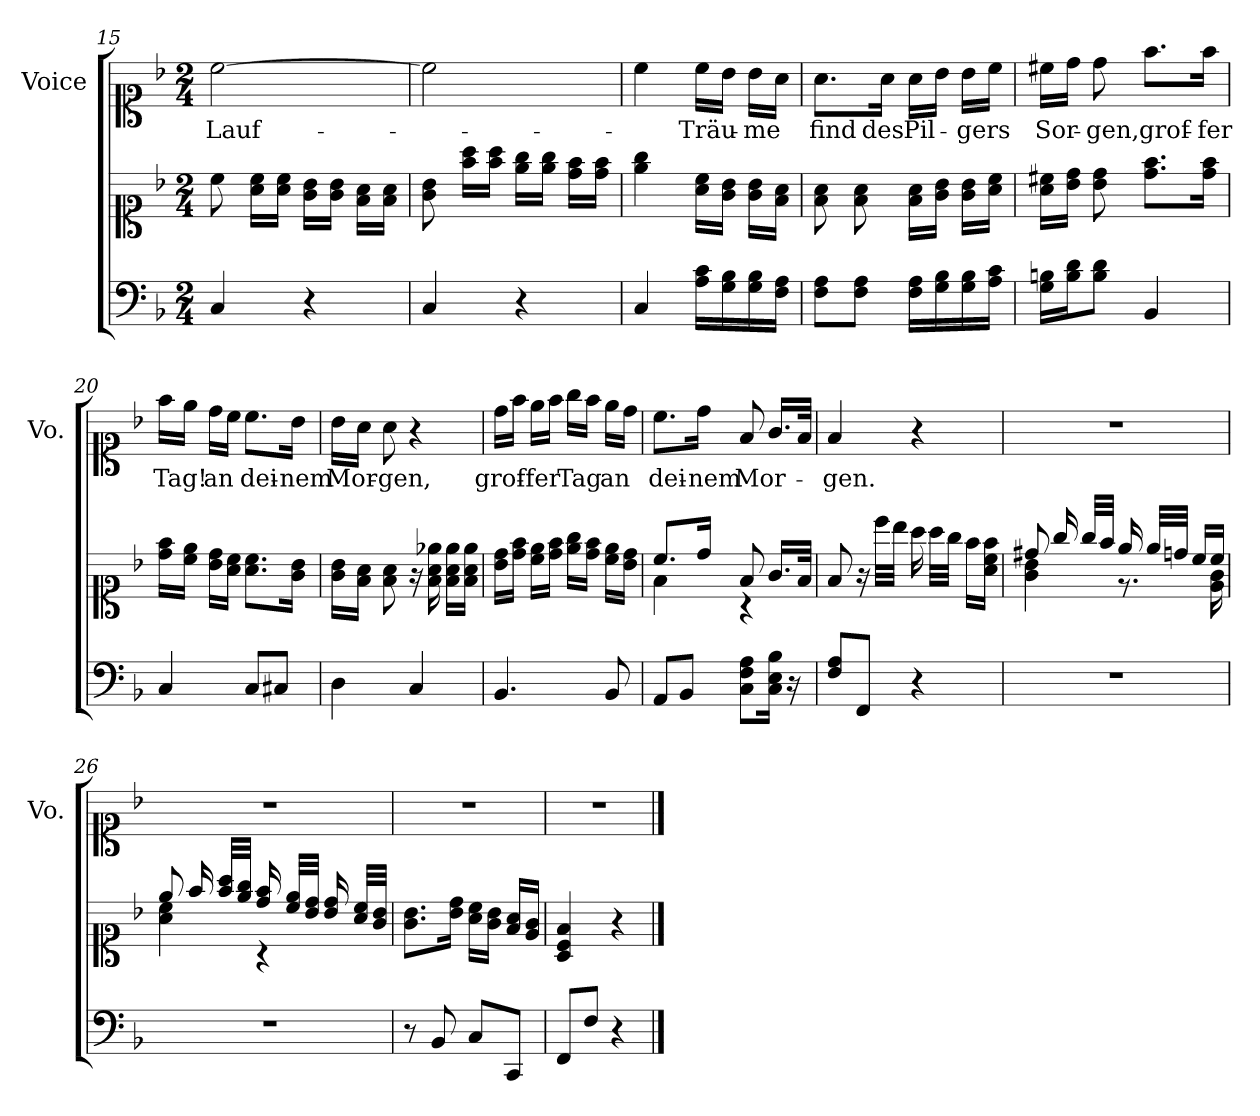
**kern	**kern	**kern	**text
*part2	*part2	*part1	*part1
*staff3	*staff2	*staff1	*staff1
*	*	*I"Voice	*
*	*	*I'Vo.	*
*clefF4	*clefC1	*clefC1	*
*k[b-]	*k[b-]	*k[b-]	*
*M2/4	*M2/4	*M2/4	*
=15	=15	=15	=15
4C/	8cc\	[2cc\	Lauf-
.	16a\ 16cc\LL	.	.
.	16a\ 16cc\JJ	.	.
4r	16g\ 16b-\LL	.	.
.	16g\ 16b-\JJ	.	.
.	16f\ 16a\LL	.	.
.	16f\ 16a\JJ	.	.
!!LO:LB:g=z
=16	=16	=16	=16
4C/	8g\ 8b-\	2cc\]	.
.	16ff\ 16aa\LL	.	.
.	16ff\ 16aa\JJ	.	.
4r	16ee\ 16gg\LL	.	.
.	16ee\ 16gg\JJ	.	.
.	16dd\ 16ff\LL	.	.
.	16dd\ 16ff\JJ	.	.
=17	=17	=17	=17
4C/	4ee\ 4gg\	4cc\	.
16A\ 16c\LL	16a\ 16cc\LL	16cc\LL	-Träu-
16G\ 16B-\	16g\ 16b-\JJ	16b-\JJ	.
16G\ 16B-\	16g\ 16b-\LL	16b-\LL	-me
16F\ 16A\JJ	16f\ 16a\JJ	16a\JJ	.
=18	=18	=18	=18
8F\ 8A\L	8f\ 8a\	8.a\L	find
8F\ 8A\J	8f\ 8a\	.	.
.	.	16a\Jk	des
16F\ 16A\LL	16f\ 16a\LL	16a\LL	Pil-
16G\ 16B-\	16g\ 16b-\JJ	16b-\JJ	.
16G\ 16B-\	16g\ 16b-\LL	16b-\LL	-gers
16A\ 16c\JJ	16a\ 16cc\JJ	16cc\JJ	.
=19	=19	=19	=19
16G\ 16Bn\LL	16a\ 16cc#X\LL	16cc#X\LL	Sor-
16B\ 16d\J	16b-\ 16dd\JJ	16dd\JJ	.
8B\ 8d\J	8b-\ 8dd\	8dd\	-gen,
4BB-/	8.dd\ 8.ff\L	8.ff\L	grof-
.	16dd\ 16ff\Jk	16ff\Jk	-fer
=20	=20	=20	=20
4C/	16dd\ 16ff\LL	16ff\LL	Tag!
.	16cc\ 16ee\JJ	16ee\JJ	.
.	16b-\ 16dd\LL	16dd\LL	an
.	16a\ 16cc\JJ	16cc\JJ	.
8C/L	8.a\ 8.cc\L	8.cc\L	dei-
8C#X/J	.	.	.
.	16g\ 16b-\Jk	16b-\Jk	-nem
!!LO:LB:g=z
=21	=21	=21	=21
4D\	16g\ 16b-\LL	16b-\LL	Mor-
.	16f\ 16a\JJ	16a\JJ	.
.	8f\ 8a\	8a\	-gen,
4C/	16r	4r	.
.	16f\ 16a\ 16ee-X\	.	.
.	16f\ 16a\ 16ee-\LL	.	.
.	16f\ 16a\ 16ee-\JJ	.	.
=22	=22	=22	=22
4.BB-/	16b-\ 16dd\LL	16dd\LL	grof-
.	16dd\ 16ff\JJ	16ff\JJ	.
.	16cc\ 16ee\LL	16ee\LL	-fer
.	16dd\ 16ff\JJ	16ff\JJ	.
.	16ee\ 16gg\LL	16gg\LL	Tag
.	16dd\ 16ff\JJ	16ff\JJ	.
8BB-/	16cc\ 16ee\LL	16ee\LL	an
.	16b-\ 16dd\JJ	16dd\JJ	.
=23	=23	=23	=23
*	*^	*	*
8AA/L	8.cc/L	4f\	8.cc\L	dei-
8BB-/J	.	.	.	.
.	16dd/Jk	.	16dd\Jk	-nem
8C\ 8F\ 8A\L	8f/	4r	8f/	Mor-
16C\ 16E\ 16B-\Jk	16.g/LL	.	16.g/LL	.
16r	.	.	.	.
.	32f/JJk	.	32f/JJk	.
*	*v	*v	*	*
=24	=24	=24	=24
8F/ 8A/L	8f/	4f/	-gen.
8FF/J	16r	.	.
.	32ccc\LLL	.	.
.	32bb-\JJJ	.	.
4r	16aa\	4r	.
.	32aa\LLL	.	.
.	32gg\JJJ	.	.
.	16ff\LL	.	.
.	16a\ 16cc\ 16ff\JJ	.	.
!!LO:LB:g=z
=25	=25	=25	=25
*	*^	*	*
2r	8dd#X/	4g\ 4b-\	2r	.
.	16gg/	.	.	.
.	32gg/LLL	.	.	.
.	32ff/JJJ	.	.	.
.	16ee/	8.r	.	.
.	32ee/LLL	.	.	.
.	32ddn/JJJ	.	.	.
.	16cc/LL	.	.	.
.	16cc/JJ	16e\ 16g\	.	.
=26	=26	=26	=26	=26
2r	8ee/	4a\ 4cc\	2r	.
.	16ff/	.	.	.
.	32ff/ 32aa/LLL	.	.	.
.	32ee/ 32gg/JJJ	.	.	.
.	16dd/ 16ff/	4r	.	.
.	32cc/ 32ee/LLL	.	.	.
.	32b-/ 32dd/JJJ	.	.	.
.	16b-/ 16dd/	.	.	.
.	32a/ 32cc/LLL	.	.	.
.	32g/ 32b-/JJJ	.	.	.
*	*v	*v	*	*
=27	=27	=27	=27
8r	8.g\ 8.b-\L	2r	.
8BB-/	.	.	.
.	16b-\ 16dd\Jk	.	.
8C/L	16a\ 16cc\LL	.	.
.	16g\ 16b-\JJ	.	.
8CC/J	16f/ 16a/LL	.	.
.	16e/ 16g/JJ	.	.
=28	=28	=28	=28
8FF/L	4A/ 4c/ 4f/	2r	.
8F/J	.	.	.
4r	4r	.	.
==	==	==	==
*-	*-	*-	*-
